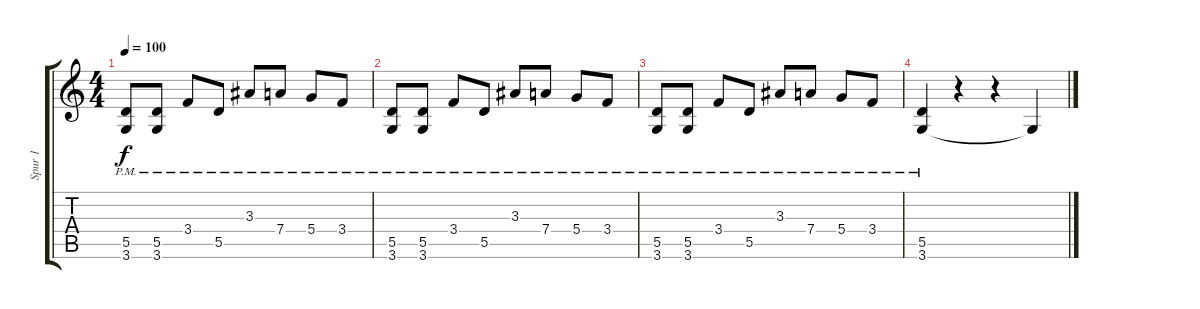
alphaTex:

\track ("Spur 1" "Spur 1") {instrument electricguitarmuted}
\staff {score tabs}
\tuning (E4 B3 G3 D3 A2 E2) {hide}
\ts (4 4)
\tempo 100
\clef g2
\ks c
(5.5{pm} 3.6{pm}).8{dy f} (5.5{pm} 3.6{pm}).8 3.4{pm}.8 5.5{pm}.8 3.3{pm}.8 7.4{pm}.8 5.4{pm}.8 3.4{pm}.8 |
(5.5{pm} 3.6{pm}).8 (5.5{pm} 3.6{pm}).8 3.4{pm}.8 5.5{pm}.8 3.3{pm}.8 7.4{pm}.8 5.4{pm}.8 3.4{pm}.8 |
(5.5{pm} 3.6{pm}).8 (5.5{pm} 3.6{pm}).8 3.4{pm}.8 5.5{pm}.8 3.3{pm}.8 7.4{pm}.8 5.4{pm}.8 3.4{pm}.8 |
(5.5{pm} 3.6{pm}).4 r.4 r.4 3.6{t}.4
